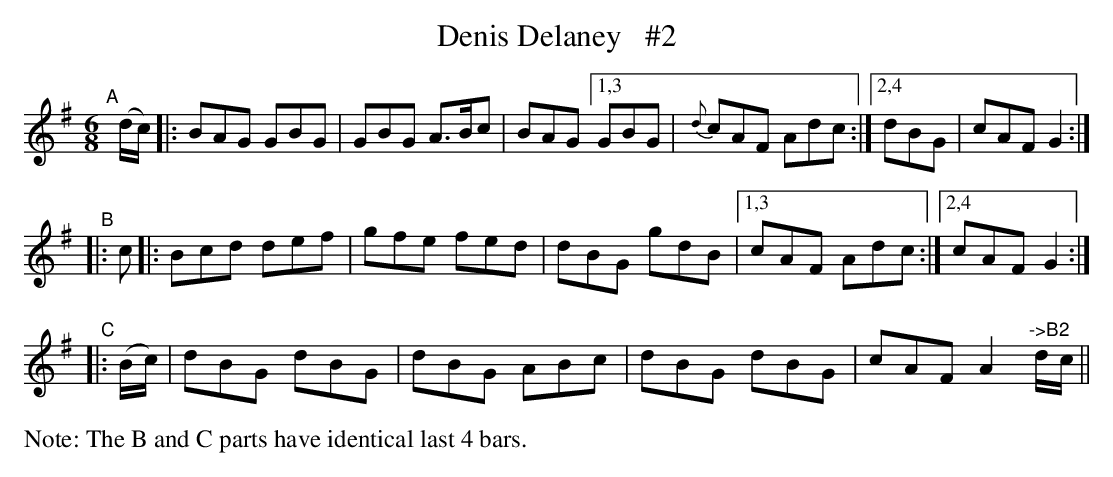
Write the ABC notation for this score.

X:1
T: Denis Delaney   #2
M: 6/8
L: 1/8
K: G
"^A"[|] (d/c/) |: BAG GBG | GBG A>Bc | BAG [1,3 GBG | {d}cAF Adc :|[2,4 dBG | cAF G2 :|
"^B"|: c |: Bcd def | gfe fed | dBG gdB |[1,3 cAF Adc :|[2,4 cAF G2 :|
"^C"|: (B/c/) | dBG dBG | dBG ABc | dBG dBG | cAF A2 "^->B2"d/c/ ||
